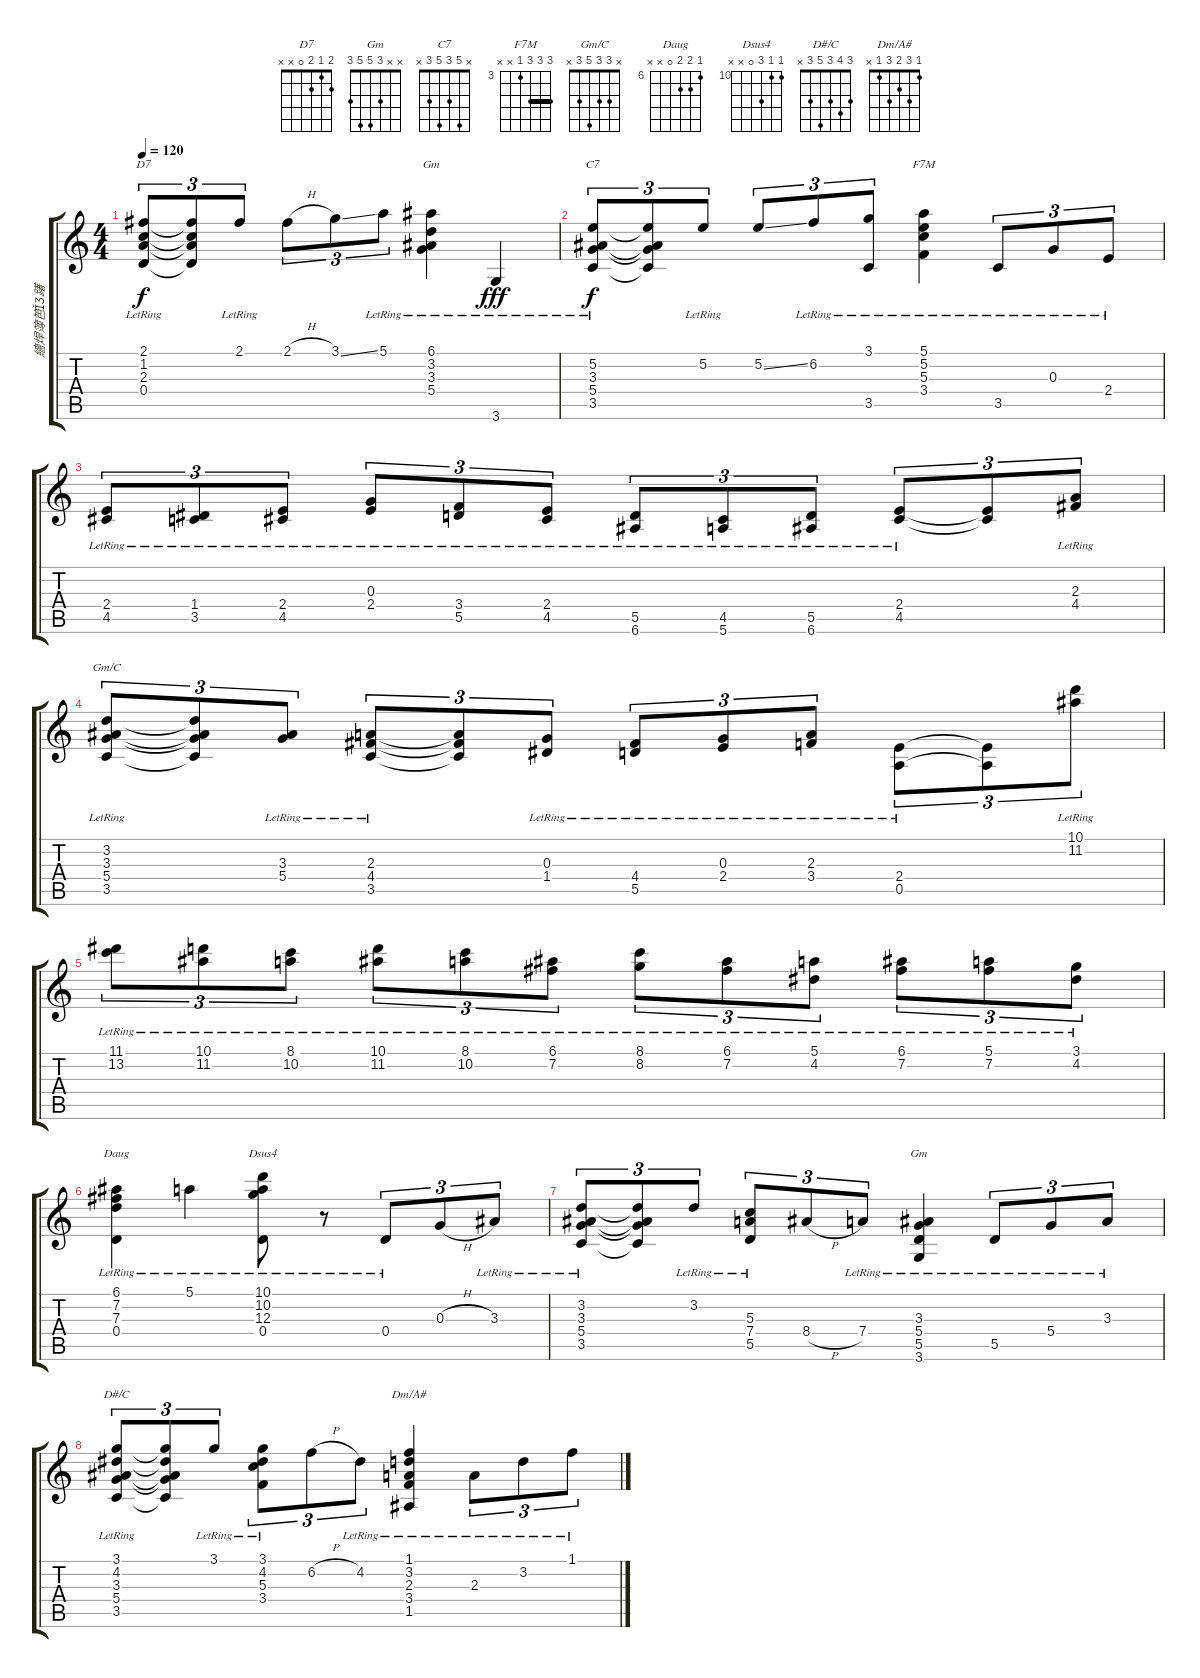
\track ("繬焊簿笆躇" "繬焊簿笆躇") {instrument acousticguitarnylon}
\staff {score tabs}
\tuning (E4 B3 G3 D3 A2 E2) {hide}
\chord ("D7" 2 1 2 0 x x)
\chord ("Gm" 6 3 3 5 x x) {firstfret 3}
\chord ("C7" x 5 3 5 3 x)
\chord ("F7M" 5 5 5 3 x x) {firstfret 3 barre 5}
\chord ("Gm/C" x 3 3 5 3 x)
\chord ("Daug" 6 7 7 0 x x) {firstfret 6}
\chord ("Dsus4" 10 10 12 0 x x) {firstfret 10}
\chord ("Gm" x x 3 5 5 3)
\chord ("D#/C" 3 4 3 5 3 x)
\chord ("Dm/A#" 1 3 2 3 1 x)
\ts (4 4)
\tempo 120
\clef g2
\ks c
(2.1{lr} 1.2{lr} 2.3{lr} 0.4{lr}).8{tu (3 2) ch "D7" dy f} (2.1{t} 1.2{t} 2.3{t} 0.4{t}).8{tu (3 2)} 2.1{lr}.8{tu (3 2)} 2.1{h}.8{tu (3 2)} 3.1{ss}.8{tu (3 2)} 5.1{lr}.8{tu (3 2)} (6.1{lr} 3.2{lr} 3.3{lr} 5.4{lr}).4{ch "Gm"} 3.6{lr}.4{dy fff} |
(5.2{lr} 3.3{lr} 5.4{lr} 3.5{lr}).8{tu (3 2) ch "C7" dy f} (5.2{t} 3.3{t} 5.4{t} 3.5{t}).8{tu (3 2)} 5.2{lr}.8{tu (3 2)} 5.2{ss}.8{tu (3 2)} 6.2{lr}.8{tu (3 2)} (3.1{lr} 3.5{lr}).8{tu (3 2)} (5.1{lr} 5.2{lr} 5.3{lr} 3.4{lr}).4{ch "F7M"} 3.5{lr}.8{tu (3 2)} 0.3{lr}.8{tu (3 2)} 2.4{lr}.8{tu (3 2)} |
(2.4{lr} 4.5{lr}).8{tu (3 2)} (1.4{lr} 3.5{lr}).8{tu (3 2)} (2.4{lr} 4.5{lr}).8{tu (3 2)} (0.3{lr} 2.4{lr}).8{tu (3 2)} (3.4{lr} 5.5{lr}).8{tu (3 2)} (2.4{lr} 4.5{lr}).8{tu (3 2)} (5.5{lr} 6.6{lr}).8{tu (3 2)} (4.5{lr} 5.6{lr}).8{tu (3 2)} (5.5{lr} 6.6{lr}).8{tu (3 2)} (2.4{lr} 4.5{lr}).8{tu (3 2)} (2.4{t} 4.5{t}).8{tu (3 2)} (2.3{lr} 4.4{lr}).8{tu (3 2)} |
(3.2{lr} 3.3{lr} 5.4{lr} 3.5{lr}).8{tu (3 2) ch "Gm/C"} (3.2{t} 3.3{t} 5.4{t} 3.5{t}).8{tu (3 2)} (3.3{lr} 5.4{lr}).8{tu (3 2)} (2.3{lr} 4.4{lr} 3.5{lr}).8{tu (3 2)} (2.3{t} 4.4{t} 3.5{t}).8{tu (3 2)} (0.3{lr} 1.4{lr}).8{tu (3 2)} (4.4{lr} 5.5{lr}).8{tu (3 2)} (0.3{lr} 2.4{lr}).8{tu (3 2)} (2.3{lr} 3.4{lr}).8{tu (3 2)} (2.4{lr} 0.5{lr}).8{tu (3 2)} (2.4{t} 0.5{t}).8{tu (3 2)} (10.1{lr} 11.2{lr}).8{tu (3 2)} |
(11.1{lr} 13.2{lr}).8{tu (3 2)} (10.1{lr} 11.2{lr}).8{tu (3 2)} (8.1{lr} 10.2{lr}).8{tu (3 2)} (10.1{lr} 11.2{lr}).8{tu (3 2)} (8.1{lr} 10.2{lr}).8{tu (3 2)} (6.1{lr} 7.2{lr}).8{tu (3 2)} (8.1{lr} 8.2{lr}).8{tu (3 2)} (6.1{lr} 7.2{lr}).8{tu (3 2)} (5.1{lr} 4.2{lr}).8{tu (3 2)} (6.1{lr} 7.2{lr}).8{tu (3 2)} (5.1{lr} 7.2{lr}).8{tu (3 2)} (3.1{lr} 4.2{lr}).8{tu (3 2)} |
(6.1{lr} 7.2{lr} 7.3{lr} 0.4{lr}).4{ch "Daug"} 5.1{lr}.4 (10.1{lr} 10.2{lr} 12.3{lr} 0.4{lr}).8{ch "Dsus4"} r.8 0.4{lr}.8{tu (3 2)} 0.3{h}.8{tu (3 2)} 3.3{lr}.8{tu (3 2)} |
(3.2{lr} 3.3{lr} 5.4{lr} 3.5{lr}).8{tu (3 2)} (3.2{t} 3.3{t} 5.4{t} 3.5{t}).8{tu (3 2)} 3.2{lr}.8{tu (3 2)} (5.3{lr} 7.4{lr} 5.5{lr}).8{tu (3 2)} 8.4{h}.8{tu (3 2)} 7.4{lr}.8{tu (3 2)} (3.3{lr} 5.4{lr} 5.5{lr} 3.6{lr}).4{ch "Gm"} 5.5{lr}.8{tu (3 2)} 5.4{lr}.8{tu (3 2)} 3.3{lr}.8{tu (3 2)} |
(3.1{lr} 4.2{lr} 3.3{lr} 5.4{lr} 3.5{lr}).8{tu (3 2) ch "D#/C"} (3.1{t} 4.2{t} 3.3{t} 5.4{t} 3.5{t}).8{tu (3 2)} 3.1{lr}.8{tu (3 2)} (3.1{lr} 4.2{lr} 5.3{lr} 3.4{lr}).8{tu (3 2)} 6.2{h}.8{tu (3 2)} 4.2{lr}.8{tu (3 2)} (1.1{lr} 3.2{lr} 2.3{lr} 3.4{lr} 1.5{lr}).4{ch "Dm/A#"} 2.3{lr}.8{tu (3 2)} 3.2{lr}.8{tu (3 2)} 1.1{lr}.8{tu (3 2)}
